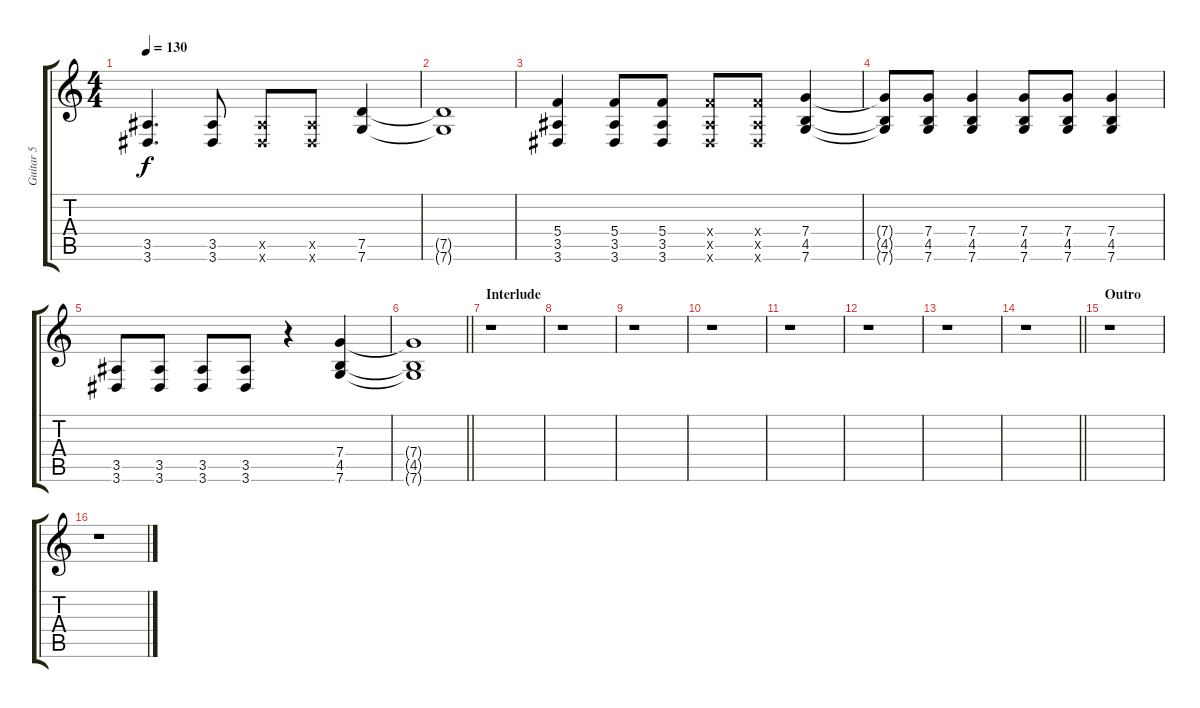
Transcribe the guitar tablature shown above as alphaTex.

\track ("Guitar 5" "Guitar 5") {instrument distortionguitar}
\staff {score tabs}
\tuning (D4 A3 F3 C3 G2 C2) {hide}
\ts (4 4)
\tempo 130
\clef g2
\ks c
(3.5 3.6).4{d dy f} (3.5 3.6).8 (3.5{x} 3.6{x}).8 (3.5{x} 3.6{x}).8 (7.5 7.6).4 |
(7.5{t} 7.6{t}).1 |
(5.4 3.5 3.6).4 (5.4 3.5 3.6).8 (5.4 3.5 3.6).8 (5.4{x} 3.5{x} 3.6{x}).8 (5.4{x} 3.5{x} 3.6{x}).8 (7.4 4.5 7.6).4 |
(7.4{t} 4.5{t} 7.6{t}).8 (7.4 4.5 7.6).8 (7.4 4.5 7.6).4 (7.4 4.5 7.6).8 (7.4 4.5 7.6).8 (7.4 4.5 7.6).4 |
(3.5 3.6).8 (3.5 3.6).8 (3.5 3.6).8 (3.5 3.6).8 r.4 (7.4 4.5 7.6).4 |
\barLineRight lightlight
(7.4{t} 4.5{t} 7.6{t}).1 |
\section ("" "Interlude")
r.1 |
r.1 |
r.1 |
r.1 |
r.1 |
r.1 |
r.1 |
\barLineRight lightlight
r.1 |
\section ("" "Outro")
r.1 |
r.1
